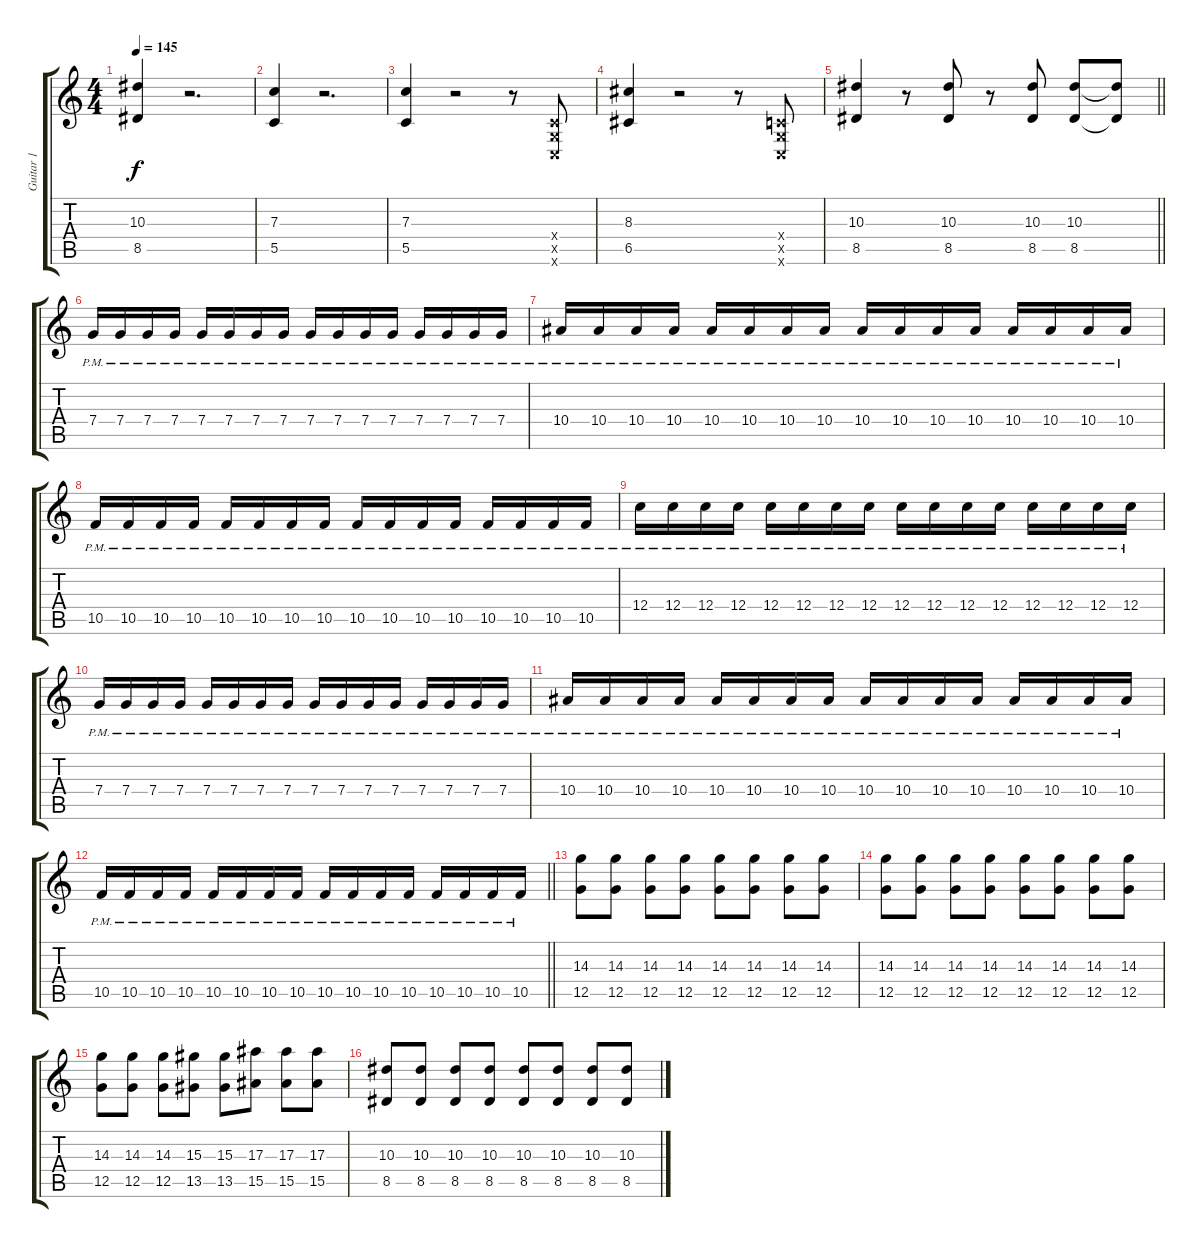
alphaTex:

\track ("Guitar 1" "Guitar 1") {instrument electricguitarjazz}
\staff {score tabs}
\tuning (D4 A3 F3 C3 G2 C2) {hide}
\ts (4 4)
\tempo 145
\clef g2
\ks c
(10.3 8.5).4{dy f} r.2{d} |
(7.3 5.5).4 r.2{d} |
(7.3 5.5).4 r.2 r.8 (0.4{x} 0.5{x} 0.6{x}).8 |
(8.3 6.5).4 r.2 r.8 (0.4{x} 0.5{x} 0.6{x}).8 |
\barLineRight lightlight
(10.3 8.5).4 r.8 (10.3 8.5).8 r.8 (10.3 8.5).8 (10.3 8.5).8 (10.3{t} 8.5{t}).8 |
7.4{pm}.16 7.4{pm}.16 7.4{pm}.16 7.4{pm}.16 7.4{pm}.16 7.4{pm}.16 7.4{pm}.16 7.4{pm}.16 7.4{pm}.16 7.4{pm}.16 7.4{pm}.16 7.4{pm}.16 7.4{pm}.16 7.4{pm}.16 7.4{pm}.16 7.4{pm}.16 |
10.4{pm}.16 10.4{pm}.16 10.4{pm}.16 10.4{pm}.16 10.4{pm}.16 10.4{pm}.16 10.4{pm}.16 10.4{pm}.16 10.4{pm}.16 10.4{pm}.16 10.4{pm}.16 10.4{pm}.16 10.4{pm}.16 10.4{pm}.16 10.4{pm}.16 10.4{pm}.16 |
10.5{pm}.16 10.5{pm}.16 10.5{pm}.16 10.5{pm}.16 10.5{pm}.16 10.5{pm}.16 10.5{pm}.16 10.5{pm}.16 10.5{pm}.16 10.5{pm}.16 10.5{pm}.16 10.5{pm}.16 10.5{pm}.16 10.5{pm}.16 10.5{pm}.16 10.5{pm}.16 |
12.4{pm}.16 12.4{pm}.16 12.4{pm}.16 12.4{pm}.16 12.4{pm}.16 12.4{pm}.16 12.4{pm}.16 12.4{pm}.16 12.4{pm}.16 12.4{pm}.16 12.4{pm}.16 12.4{pm}.16 12.4{pm}.16 12.4{pm}.16 12.4{pm}.16 12.4{pm}.16 |
7.4{pm}.16 7.4{pm}.16 7.4{pm}.16 7.4{pm}.16 7.4{pm}.16 7.4{pm}.16 7.4{pm}.16 7.4{pm}.16 7.4{pm}.16 7.4{pm}.16 7.4{pm}.16 7.4{pm}.16 7.4{pm}.16 7.4{pm}.16 7.4{pm}.16 7.4{pm}.16 |
10.4{pm}.16 10.4{pm}.16 10.4{pm}.16 10.4{pm}.16 10.4{pm}.16 10.4{pm}.16 10.4{pm}.16 10.4{pm}.16 10.4{pm}.16 10.4{pm}.16 10.4{pm}.16 10.4{pm}.16 10.4{pm}.16 10.4{pm}.16 10.4{pm}.16 10.4{pm}.16 |
\barLineRight lightlight
10.5{pm}.16 10.5{pm}.16 10.5{pm}.16 10.5{pm}.16 10.5{pm}.16 10.5{pm}.16 10.5{pm}.16 10.5{pm}.16 10.5{pm}.16 10.5{pm}.16 10.5{pm}.16 10.5{pm}.16 10.5{pm}.16 10.5{pm}.16 10.5{pm}.16 10.5{pm}.16 |
(14.3 12.5).8{balance 8} (14.3 12.5).8 (14.3 12.5).8 (14.3 12.5).8 (14.3 12.5).8 (14.3 12.5).8 (14.3 12.5).8 (14.3 12.5).8 |
(14.3 12.5).8 (14.3 12.5).8 (14.3 12.5).8 (14.3 12.5).8 (14.3 12.5).8 (14.3 12.5).8 (14.3 12.5).8 (14.3 12.5).8 |
(14.3 12.5).8 (14.3 12.5).8 (14.3 12.5).8 (15.3 13.5).8 (15.3 13.5).8 (17.3 15.5).8 (17.3 15.5).8 (17.3 15.5).8 |
(10.3 8.5).8 (10.3 8.5).8 (10.3 8.5).8 (10.3 8.5).8 (10.3 8.5).8 (10.3 8.5).8 (10.3 8.5).8 (10.3 8.5).8
